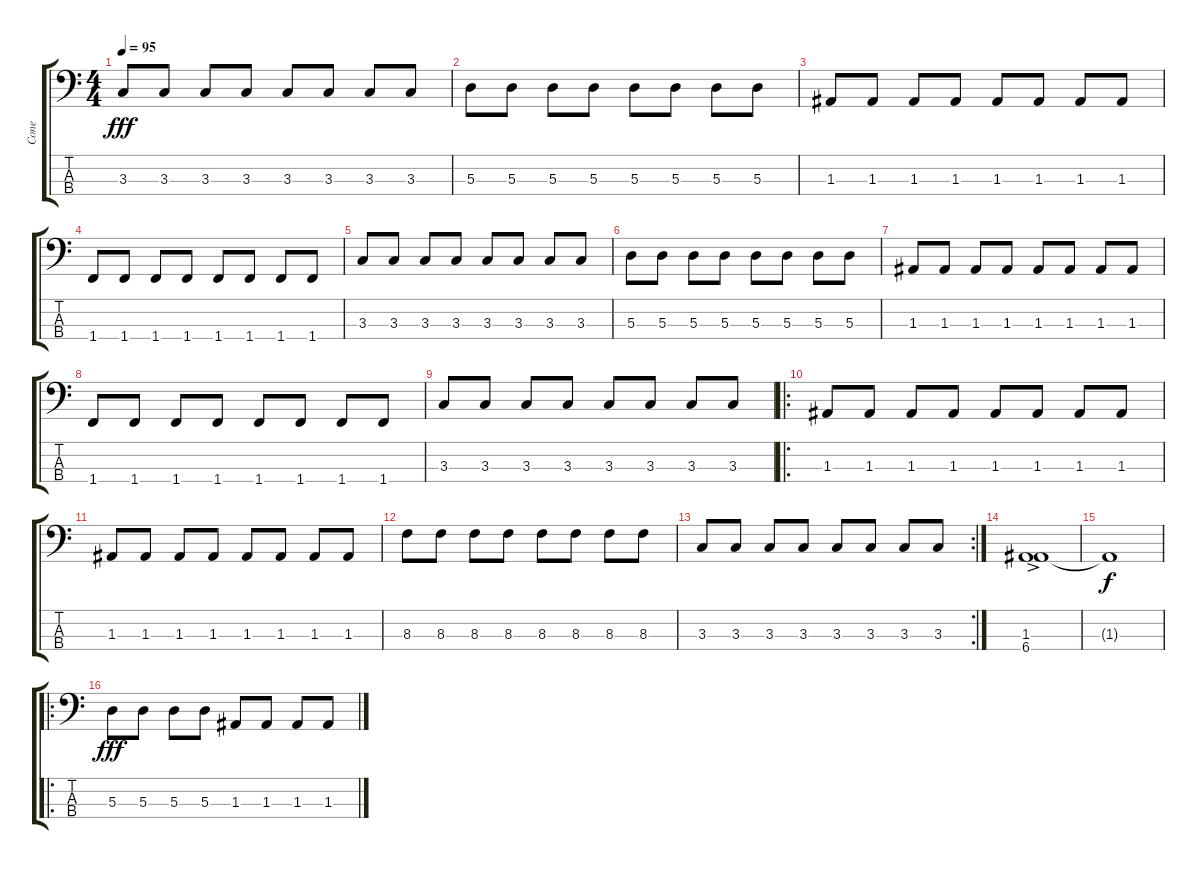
\track ("Cone" "Cone") {instrument electricbasspick}
\staff {score tabs}
\tuning (G2 D2 A1 E1) {hide}
\ts (4 4)
\tempo 95
\clef f4
\ks c
3.3.8{dy fff} 3.3.8 3.3.8 3.3.8 3.3.8 3.3.8 3.3.8 3.3.8 |
5.3.8 5.3.8 5.3.8 5.3.8 5.3.8 5.3.8 5.3.8 5.3.8 |
1.3.8 1.3.8 1.3.8 1.3.8 1.3.8 1.3.8 1.3.8 1.3.8 |
1.4.8 1.4.8 1.4.8 1.4.8 1.4.8 1.4.8 1.4.8 1.4.8 |
3.3.8 3.3.8 3.3.8 3.3.8 3.3.8 3.3.8 3.3.8 3.3.8 |
5.3.8 5.3.8 5.3.8 5.3.8 5.3.8 5.3.8 5.3.8 5.3.8 |
1.3.8 1.3.8 1.3.8 1.3.8 1.3.8 1.3.8 1.3.8 1.3.8 |
1.4.8 1.4.8 1.4.8 1.4.8 1.4.8 1.4.8 1.4.8 1.4.8 |
3.3.8 3.3.8 3.3.8 3.3.8 3.3.8 3.3.8 3.3.8 3.3.8 |
\ro
1.3.8 1.3.8 1.3.8 1.3.8 1.3.8 1.3.8 1.3.8 1.3.8 |
1.3.8 1.3.8 1.3.8 1.3.8 1.3.8 1.3.8 1.3.8 1.3.8 |
8.3.8 8.3.8 8.3.8 8.3.8 8.3.8 8.3.8 8.3.8 8.3.8 |
\rc 2
3.3.8 3.3.8 3.3.8 3.3.8 3.3.8 3.3.8 3.3.8 3.3.8 |
(1.3{ac} 6.4).1 |
1.3{t}.1{dy f} |
\ro
5.3.8{dy fff} 5.3.8 5.3.8 5.3.8 1.3.8 1.3.8 1.3.8 1.3.8
